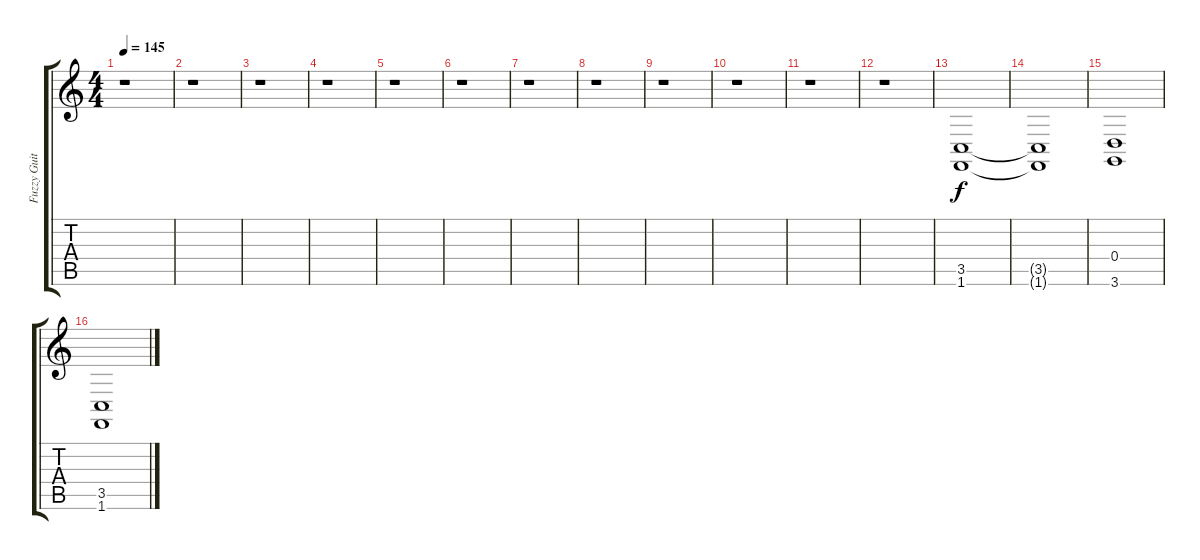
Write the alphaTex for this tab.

\track ("Fuzzy Guitar" "Fuzzy Guit") {instrument lead2sawtooth}
\staff {score tabs}
\tuning (E4 B3 G3 D3 A2 E2) {hide}
\ts (4 4)
\tempo 145
\clef g2
\ks c
r.1{dy f} |
r.1 |
r.1 |
r.1 |
r.1 |
r.1 |
r.1 |
r.1 |
r.1 |
r.1 |
r.1 |
r.1 |
(3.5 1.6).1 |
(3.5{t} 1.6{t}).1 |
(0.4 3.6).1 |
(3.5 1.6).1
